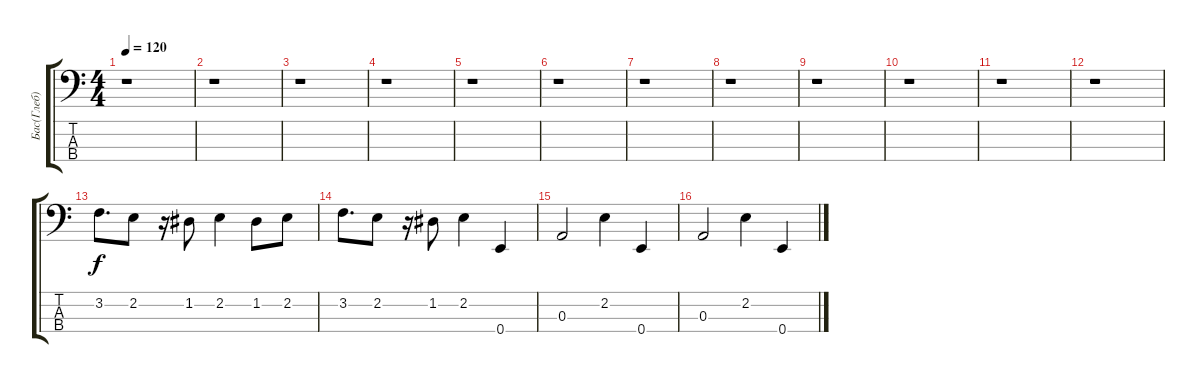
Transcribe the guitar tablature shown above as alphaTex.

\track ("Бас(Глеб)" "Бас(Глеб)") {instrument electricbassfinger}
\staff {score tabs}
\tuning (G2 D2 A1 E1) {hide}
\ts (4 4)
\tempo 120
\clef f4
\ks c
r.1{dy f} |
r.1 |
r.1 |
r.1 |
r.1 |
r.1 |
r.1 |
r.1 |
r.1 |
r.1 |
r.1 |
r.1 |
3.2.8{d} 2.2.8 r.16 1.2.8 2.2.4 1.2.8 2.2.8 |
3.2.8{d} 2.2.8 r.16 1.2.8 2.2.4 0.4.4 |
0.3.2 2.2.4 0.4.4 |
0.3.2 2.2.4 0.4.4
